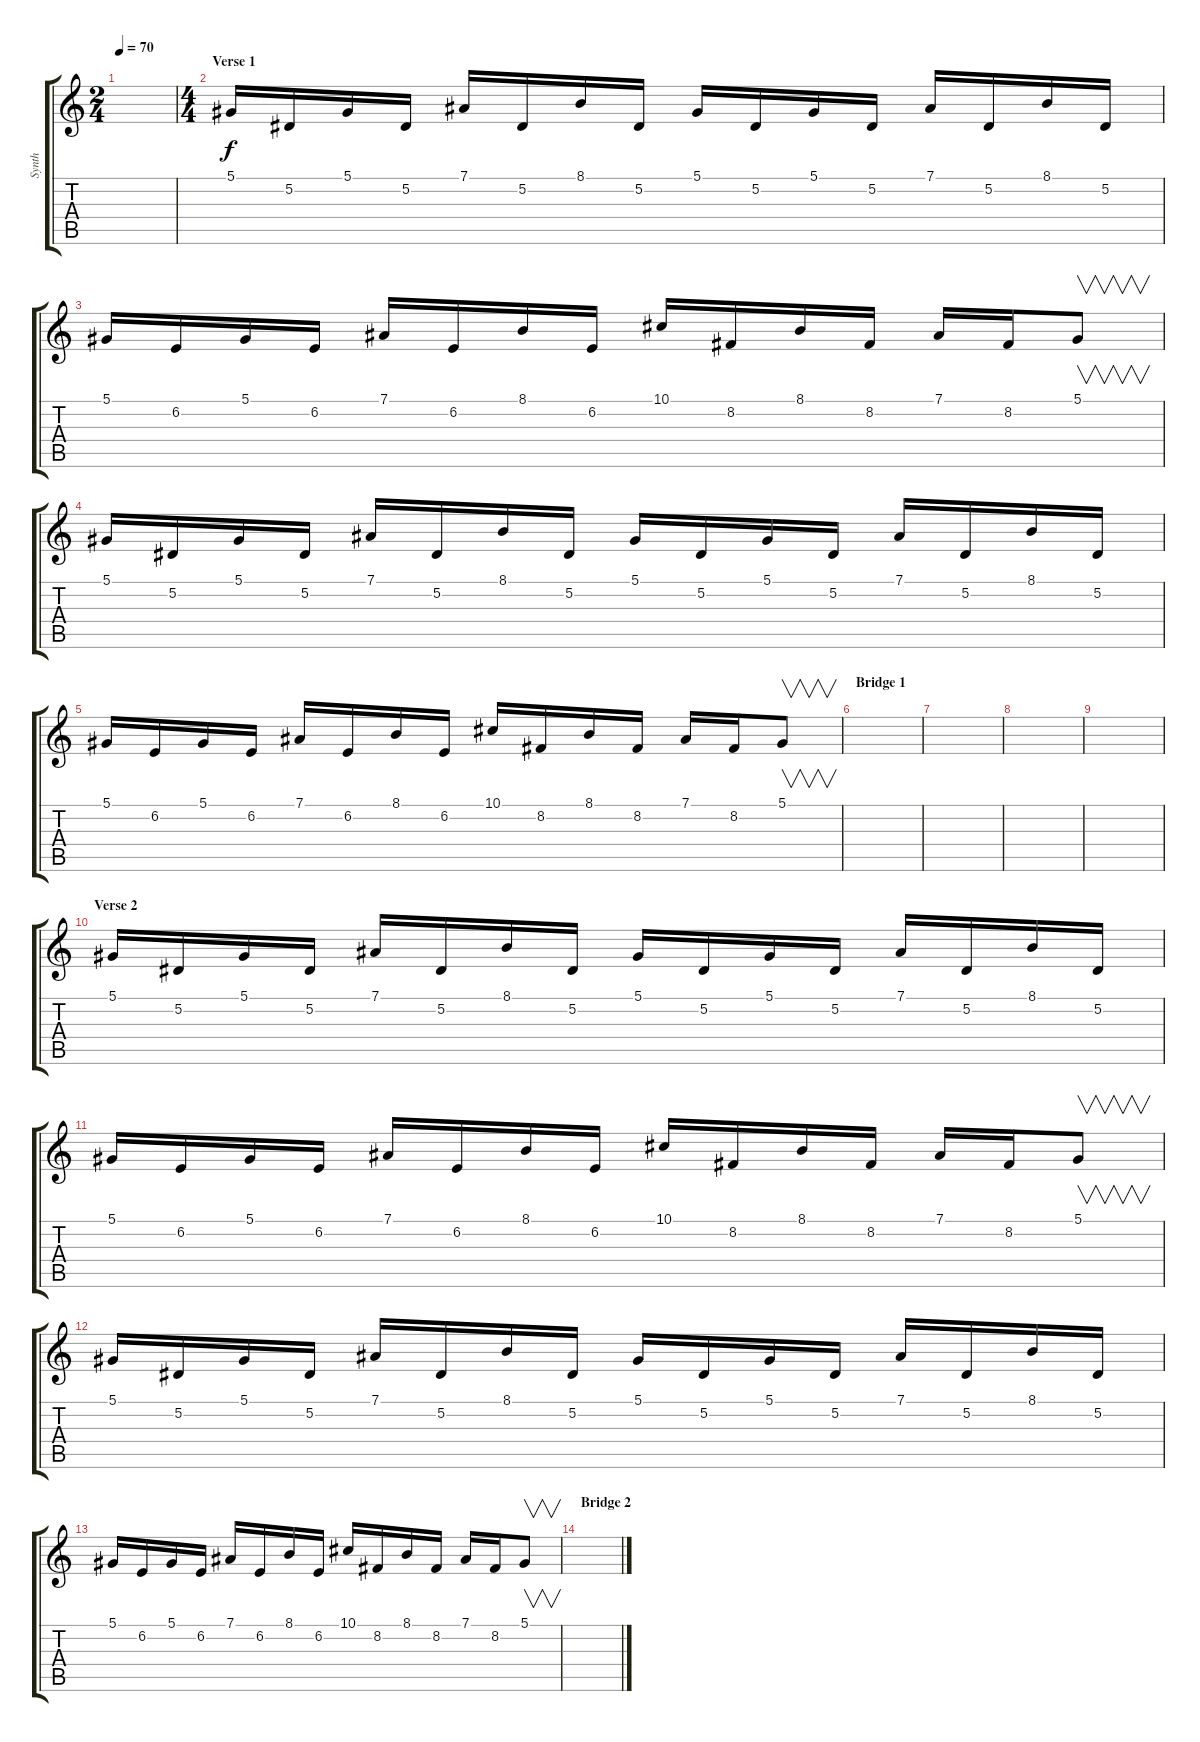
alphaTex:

\track ("Synth" "Synth") {instrument musicbox}
\staff {score tabs}
\tuning (Eb4 Bb3 Gb3 Db3 Ab2 Eb2) {hide}
\ts (2 4)
\tempo 70
\clef g2
\ks c
|
\ts (4 4)
\section ("" "Verse 1")
5.1.16{volume 6 instrument musicbox} 5.2.16 5.1.16 5.2.16 7.1.16 5.2.16 8.1.16 5.2.16 5.1.16 5.2.16 5.1.16 5.2.16 7.1.16 5.2.16 8.1.16 5.2.16 |
5.1.16 6.2.16 5.1.16 6.2.16 7.1.16 6.2.16 8.1.16 6.2.16 10.1.16 8.2.16 8.1.16 8.2.16 7.1.16 8.2.16 5.1.8{v} |
5.1.16 5.2.16 5.1.16 5.2.16 7.1.16 5.2.16 8.1.16 5.2.16 5.1.16 5.2.16 5.1.16 5.2.16 7.1.16 5.2.16 8.1.16 5.2.16 |
5.1.16 6.2.16 5.1.16 6.2.16 7.1.16 6.2.16 8.1.16 6.2.16 10.1.16 8.2.16 8.1.16 8.2.16 7.1.16 8.2.16 5.1.8{v} |
\section ("" "Bridge 1")
|
|
|
|
\section ("" "Verse 2")
5.1.16{volume 5 instrument musicbox} 5.2.16 5.1.16 5.2.16 7.1.16 5.2.16 8.1.16 5.2.16 5.1.16 5.2.16 5.1.16 5.2.16 7.1.16 5.2.16 8.1.16 5.2.16 |
5.1.16 6.2.16 5.1.16 6.2.16 7.1.16 6.2.16 8.1.16 6.2.16 10.1.16 8.2.16 8.1.16 8.2.16 7.1.16 8.2.16 5.1.8{v} |
5.1.16 5.2.16 5.1.16 5.2.16 7.1.16 5.2.16 8.1.16 5.2.16 5.1.16 5.2.16 5.1.16 5.2.16 7.1.16 5.2.16 8.1.16 5.2.16 |
5.1.16 6.2.16 5.1.16 6.2.16 7.1.16 6.2.16 8.1.16 6.2.16 10.1.16 8.2.16 8.1.16 8.2.16 7.1.16 8.2.16 5.1.8{v} |
\section ("" "Bridge 2")
